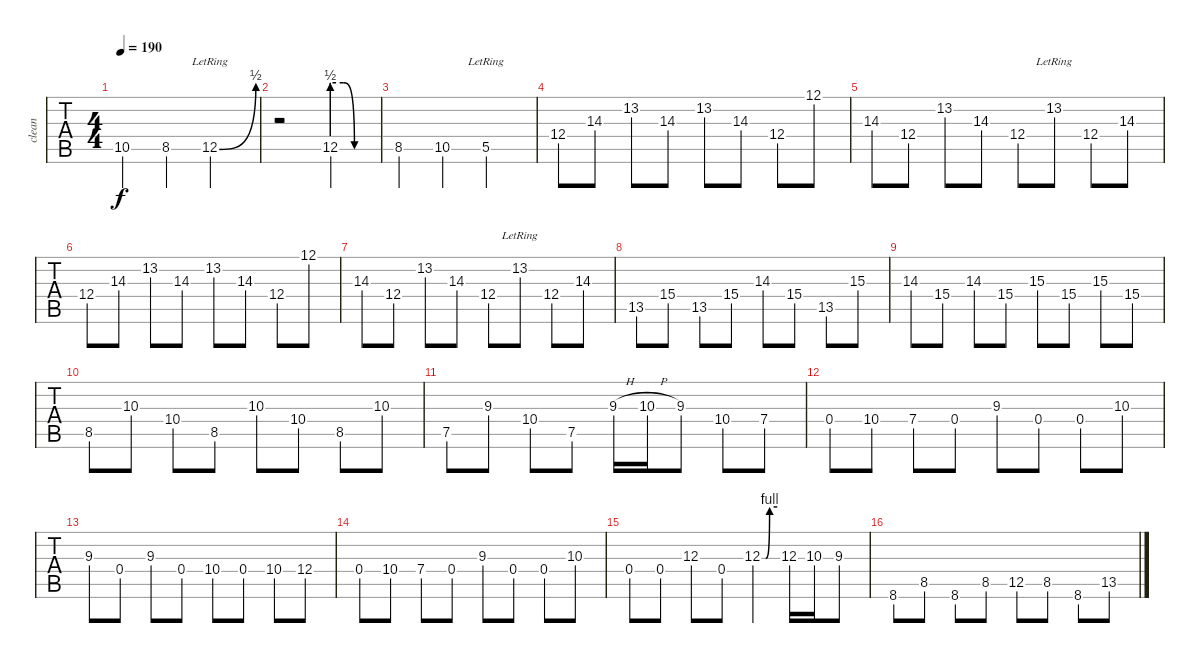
\track ("clean" "clean") {instrument electricguitarclean}
\staff {tabs}
\tuning (E4 B3 G3 D3 A2 D2) {hide}
\ts (4 4)
\tempo 190
\clef g2
\ks c
10.5.4{dy f} 8.5.4 12.5{be (bend 0 0 60 2) lr}.2 |
r.2 12.5{be (custom 0 2 15 2 30 0 60 0)}.2 |
8.5.4 10.5.4 5.5{lr}.2 |
12.4.8 14.3.8 13.2.8 14.3.8 13.2.8 14.3.8 12.4.8 12.1.8 |
14.3.8 12.4.8 13.2.8 14.3.8 12.4.8 13.2{lr}.8 12.4.8 14.3.8 |
12.4.8 14.3.8 13.2.8 14.3.8 13.2.8 14.3.8 12.4.8 12.1.8 |
14.3.8 12.4.8 13.2.8 14.3.8 12.4.8 13.2{lr}.8 12.4.8 14.3.8 |
13.5.8 15.4.8 13.5.8 15.4.8 14.3.8 15.4.8 13.5.8 15.3.8 |
14.3.8 15.4.8 14.3.8 15.4.8 15.3.8 15.4.8 15.3.8 15.4.8 |
8.5.8 10.3.8 10.4.8 8.5.8 10.3.8 10.4.8 8.5.8 10.3.8 |
7.5.8 9.3.8 10.4.8 7.5.8 9.3{h}.16 10.3{h}.16 9.3.8 10.4.8 7.4.8 |
0.4.8 10.4.8 7.4.8 0.4.8 9.3.8 0.4.8 0.4.8 10.3.8 |
9.3.8 0.4.8 9.3.8 0.4.8 10.4.8 0.4.8 10.4.8 12.4.8 |
0.4.8 10.4.8 7.4.8 0.4.8 9.3.8 0.4.8 0.4.8 10.3.8 |
0.4.8 0.4.8 12.3.8 0.4.8 12.3{be (custom 0 0 15 0 30 4 60 4)}.4 12.3.16 10.3.16 9.3.8 |
8.6.8 8.5.8 8.6.8 8.5.8 12.5.8 8.5.8 8.6.8 13.5.8
